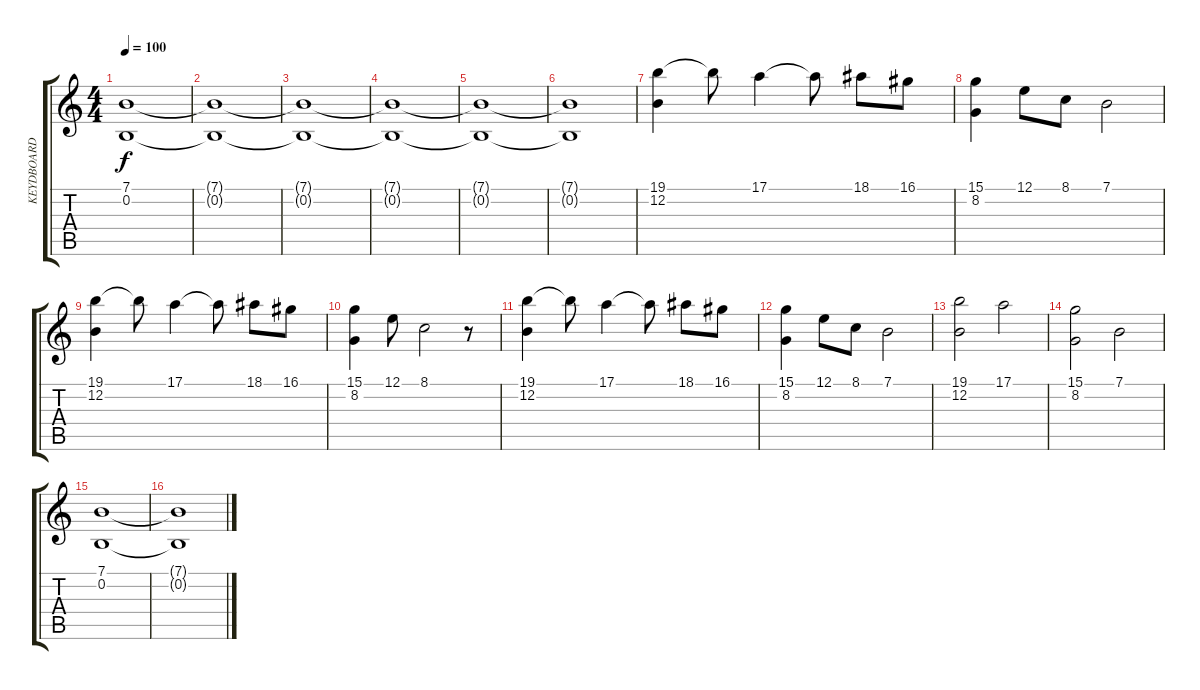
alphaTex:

\track ("KEYDBOARD" "KEYDBOARD") {instrument stringensemble1}
\staff {score tabs}
\tuning (E4 B3 G3 D3 A2 E2) {hide}
\ts (4 4)
\tempo 100
\clef g2
\ks c
(7.1{t} 0.2{t}).1{dy f} |
(7.1{t} 0.2{t}).1 |
(7.1{t} 0.2{t}).1 |
(7.1{t} 0.2{t}).1 |
(7.1{t} 0.2{t}).1 |
(7.1{t} 0.2{t}).1 |
(19.1 12.2).4{volume 16} 19.1{t}.8 17.1.4 17.1{t}.8 18.1.8 16.1.8 |
(15.1 8.2).4 12.1.8 8.1.8 7.1.2 |
(19.1 12.2).4 19.1{t}.8 17.1.4 17.1{t}.8 18.1.8 16.1.8 |
(15.1 8.2).4 12.1.8 8.1.2 r.8 |
(19.1 12.2).4 19.1{t}.8 17.1.4 17.1{t}.8 18.1.8 16.1.8 |
(15.1 8.2).4 12.1.8 8.1.8 7.1.2 |
(19.1 12.2).2 17.1.2 |
(15.1 8.2).2 7.1.2 |
(7.1 0.2).1{volume 7} |
(7.1{t} 0.2{t}).1
